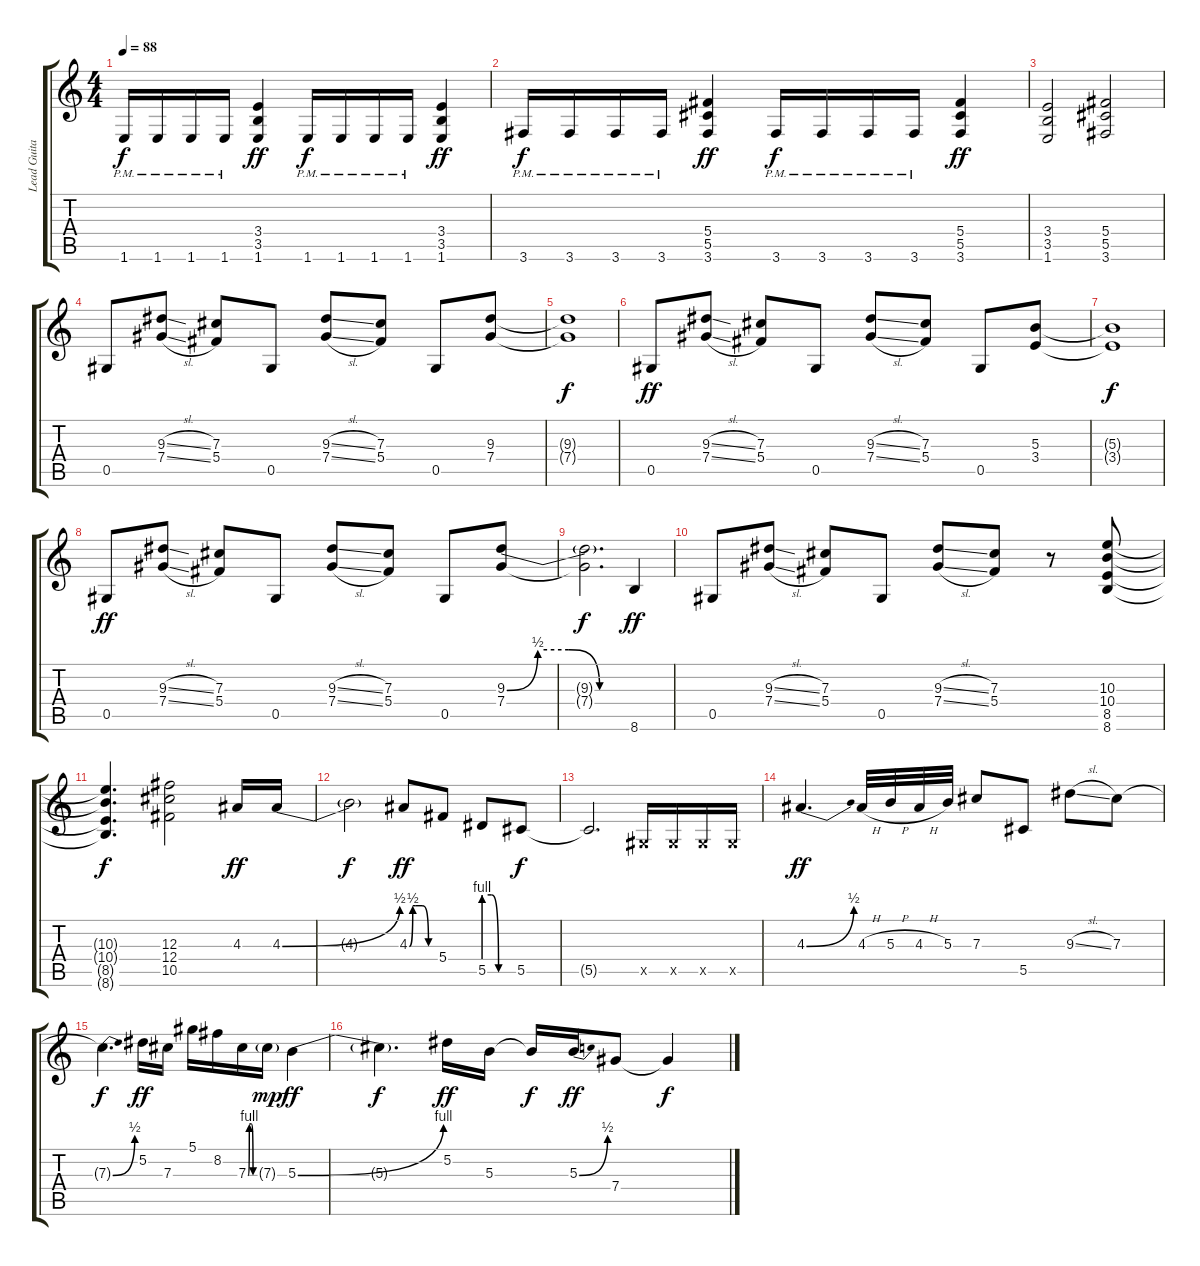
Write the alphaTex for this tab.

\track ("Lead Guitar" "Lead Guita") {instrument distortionguitar}
\staff {score tabs}
\tuning (Eb4 Bb3 Gb3 Db3 Ab2 Eb2) {hide}
\ts (4 4)
\tempo 88
\clef g2
\ks c
1.6{pm}.16{dy f} 1.6{pm}.16 1.6{pm}.16 1.6{pm}.16 (3.4 3.5 1.6).4{dy ff} 1.6{pm}.16{dy f} 1.6{pm}.16 1.6{pm}.16 1.6{pm}.16 (3.4 3.5 1.6).4{dy ff} |
3.6{pm}.16{dy f} 3.6{pm}.16 3.6{pm}.16 3.6{pm}.16 (5.4 5.5 3.6).4{dy ff} 3.6{pm}.16{dy f} 3.6{pm}.16 3.6{pm}.16 3.6{pm}.16 (5.4 5.5 3.6).4{dy ff} |
(3.4 3.5 1.6).2 (5.4 5.5 3.6).2 |
0.5.8 (9.3{sl} 7.4{sl}).8 (7.3 5.4).8 0.5.8 (9.3{sl} 7.4{sl}).8 (7.3 5.4).8 0.5.8 (9.3 7.4).8 |
(9.3{t} 7.4{t}).1{dy f} |
0.5.8{dy ff} (9.3{sl} 7.4{sl}).8 (7.3 5.4).8 0.5.8 (9.3{sl} 7.4{sl}).8 (7.3 5.4).8 0.5.8 (5.3 3.4).8 |
(5.3{t} 3.4{t}).1{dy f} |
0.5.8{dy ff} (9.3{sl} 7.4{sl}).8 (7.3 5.4).8 0.5.8 (9.3{sl} 7.4{sl}).8 (7.3 5.4).8 0.5.8 (9.3{be (custom 0 0 15 2 30 2 45 0 60 0)} 7.4).8 |
(9.3{t} 7.4{t}).2{d dy f} 8.6.4{dy ff} |
0.5.8 (9.3{sl} 7.4{sl}).8 (7.3 5.4).8 0.5.8 (9.3{sl} 7.4{sl}).8 (7.3 5.4).8 r.8 (10.3 10.4 8.5 8.6).8 |
(10.3{t} 10.4{t} 8.5{t} 8.6{t}).4{d dy f} (12.3 12.4 10.5).2 4.3.16{dy ff} 4.3{be (bend 0 0 60 2)}.16 |
4.3{t}.2{dy f} 4.3{be (custom 0 0 8 2 15 2 30 2 45 0 60 0)}.8{dy ff} 5.4.8 5.5{be (custom 0 4 15 4 30 0 60 0)}.8 5.5.8{dy f} |
5.5{t}.2{d} 0.5{x}.16 0.5{x}.16 0.5{x}.16 0.5{x}.16 |
4.3{be (bend 0 0 60 2)}.4{d dy ff} 4.3{h}.32 5.3{h}.32 4.3{h}.32 5.3.32 7.3.8 5.5.8 9.3{sl}.8 7.3.8 |
7.3{be (bend 0 0 60 2) t}.4{d dy f} 5.2.16{dy ff} 7.3.16 5.1.16 8.2.16 7.3{be (custom 0 0 11 4 15 4 30 4 45 0 60 0)}.16 7.3{g}.16{dy mp} 5.3{be (bend 0 0 60 4)}.4{dy ff} |
5.3{t}.4{d dy f} 5.2.16{dy ff} 5.3.16 5.3{t}.16{dy f} 5.3{be (bend 0 0 60 2)}.16{dy ff} 7.4.8 7.4{t}.4{dy f}
